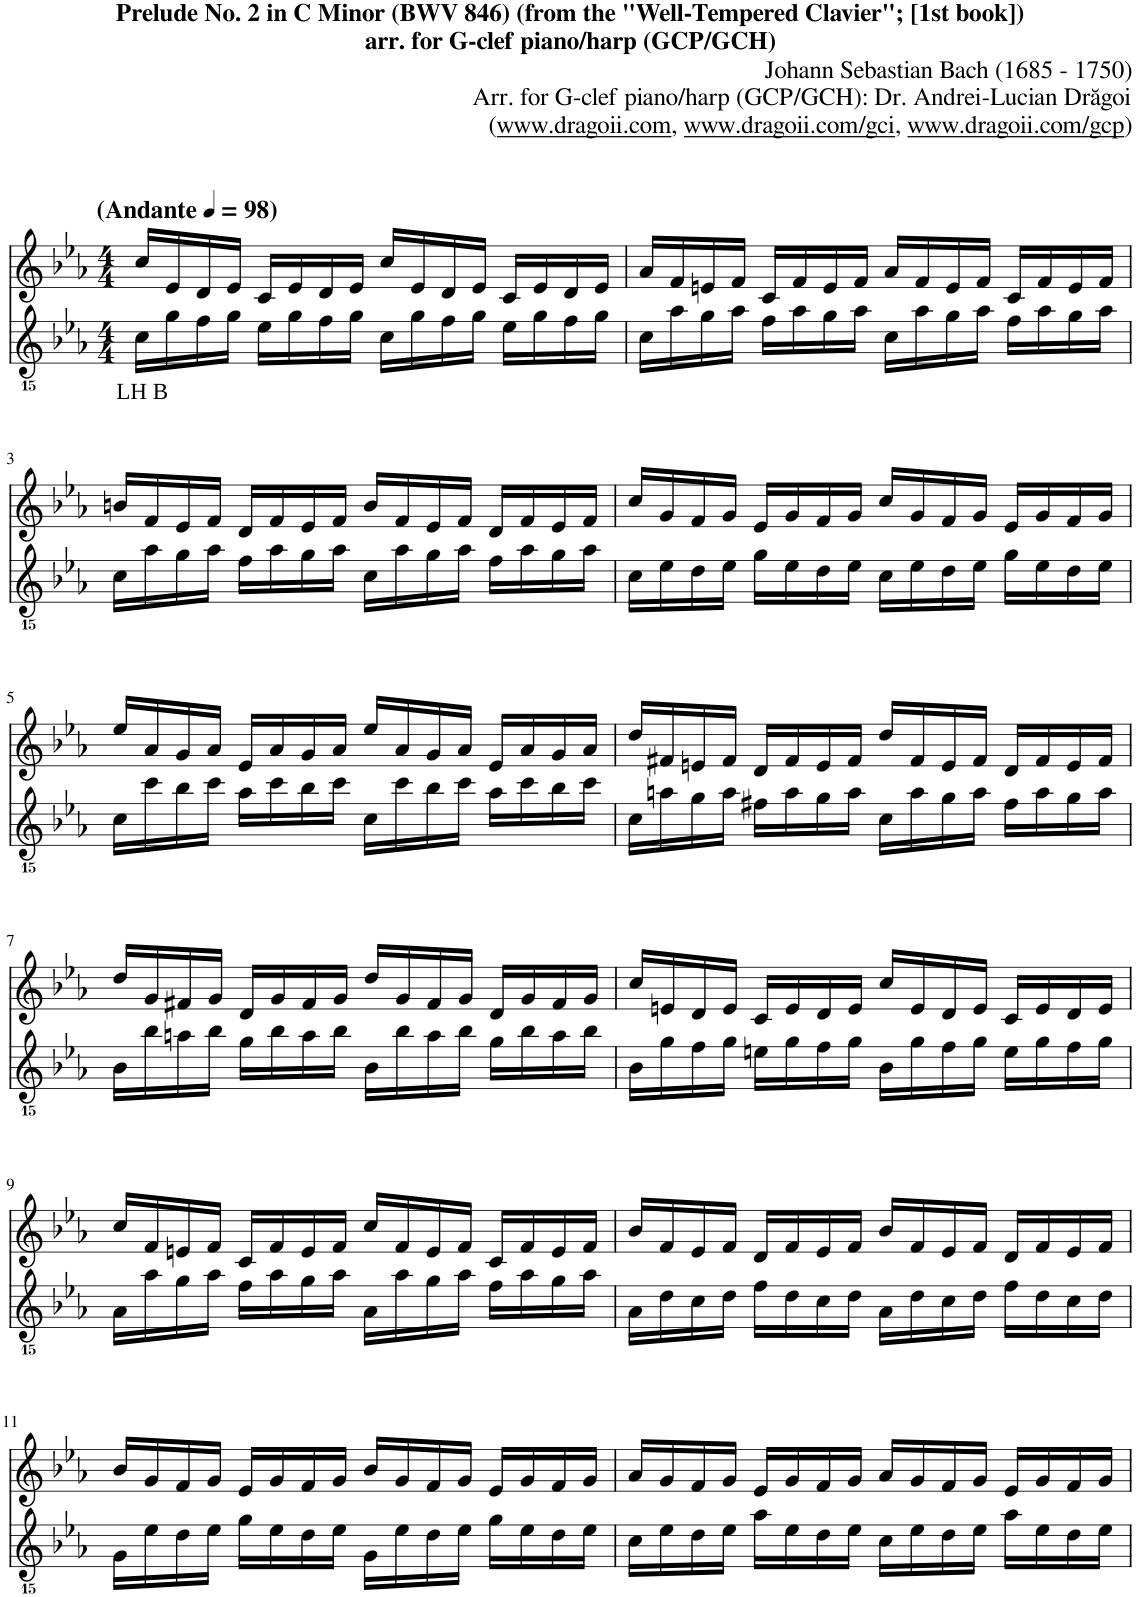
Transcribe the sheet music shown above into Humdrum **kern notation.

**kern	**text	**kern
*part2	*part2	*part1
*staff2	*staff2	*staff1
*I"Piano	*	*I"Piano
*I'Pno	*	*I'Pno
*clefGvv2	*	*clefG2
*k[b-e-a-]	*	*k[b-e-a-]
*M4/4	*	*M4/4
*MM98	*	*MM98
=1	=1	=1
!	!	!LO:TX:a:B:t=(Andante
!	!	!LO:TX:a:B:t=)
!	!LO:LY:b	!
16C\LL	LH B	16cc/LL
16G\	.	16e-/
16F\	.	16d/
16G\JJ	.	16e-/JJ
16E-\LL	.	16c/LL
16G\	.	16e-/
16F\	.	16d/
16G\JJ	.	16e-/JJ
16C\LL	.	16cc/LL
16G\	.	16e-/
16F\	.	16d/
16G\JJ	.	16e-/JJ
16E-\LL	.	16c/LL
16G\	.	16e-/
16F\	.	16d/
16G\JJ	.	16e-/JJ
=2	=2	=2
16C\LL	.	16a-/LL
16A-\	.	16f/
16G\	.	16en/
16A-\JJ	.	16f/JJ
16F\LL	.	16c/LL
16A-\	.	16f/
16G\	.	16e/
16A-\JJ	.	16f/JJ
16C\LL	.	16a-/LL
16A-\	.	16f/
16G\	.	16e/
16A-\JJ	.	16f/JJ
16F\LL	.	16c/LL
16A-\	.	16f/
16G\	.	16e/
16A-\JJ	.	16f/JJ
!!LO:LB:g=z
=3	=3	=3
16C\LL	.	16bn/LL
16A-\	.	16f/
16G\	.	16e-/
16A-\JJ	.	16f/JJ
16F\LL	.	16d/LL
16A-\	.	16f/
16G\	.	16e-/
16A-\JJ	.	16f/JJ
16C\LL	.	16b/LL
16A-\	.	16f/
16G\	.	16e-/
16A-\JJ	.	16f/JJ
16F\LL	.	16d/LL
16A-\	.	16f/
16G\	.	16e-/
16A-\JJ	.	16f/JJ
=4	=4	=4
16C\LL	.	16cc/LL
16E-\	.	16g/
16D\	.	16f/
16E-\JJ	.	16g/JJ
16G\LL	.	16e-/LL
16E-\	.	16g/
16D\	.	16f/
16E-\JJ	.	16g/JJ
16C\LL	.	16cc/LL
16E-\	.	16g/
16D\	.	16f/
16E-\JJ	.	16g/JJ
16G\LL	.	16e-/LL
16E-\	.	16g/
16D\	.	16f/
16E-\JJ	.	16g/JJ
!!LO:LB:g=z
=5	=5	=5
16C\LL	.	16ee-/LL
16c\	.	16a-/
16B-\	.	16g/
16c\JJ	.	16a-/JJ
16A-\LL	.	16e-/LL
16c\	.	16a-/
16B-\	.	16g/
16c\JJ	.	16a-/JJ
16C\LL	.	16ee-/LL
16c\	.	16a-/
16B-\	.	16g/
16c\JJ	.	16a-/JJ
16A-\LL	.	16e-/LL
16c\	.	16a-/
16B-\	.	16g/
16c\JJ	.	16a-/JJ
=6	=6	=6
16C\LL	.	16dd/LL
16An\	.	16f#X/
16G\	.	16en/
16A\JJ	.	16f#/JJ
16F#X\LL	.	16d/LL
16A\	.	16f#/
16G\	.	16e/
16A\JJ	.	16f#/JJ
16C\LL	.	16dd/LL
16A\	.	16f#/
16G\	.	16e/
16A\JJ	.	16f#/JJ
16F#\LL	.	16d/LL
16A\	.	16f#/
16G\	.	16e/
16A\JJ	.	16f#/JJ
!!LO:LB:g=z
=7	=7	=7
16BB-\LL	.	16dd/LL
16B-\	.	16g/
16An\	.	16f#X/
16B-\JJ	.	16g/JJ
16G\LL	.	16d/LL
16B-\	.	16g/
16A\	.	16f#/
16B-\JJ	.	16g/JJ
16BB-\LL	.	16dd/LL
16B-\	.	16g/
16A\	.	16f#/
16B-\JJ	.	16g/JJ
16G\LL	.	16d/LL
16B-\	.	16g/
16A\	.	16f#/
16B-\JJ	.	16g/JJ
=8	=8	=8
16BB-\LL	.	16cc/LL
16G\	.	16en/
16F\	.	16d/
16G\JJ	.	16e/JJ
16En\LL	.	16c/LL
16G\	.	16e/
16F\	.	16d/
16G\JJ	.	16e/JJ
16BB-\LL	.	16cc/LL
16G\	.	16e/
16F\	.	16d/
16G\JJ	.	16e/JJ
16E\LL	.	16c/LL
16G\	.	16e/
16F\	.	16d/
16G\JJ	.	16e/JJ
!!LO:LB:g=z
=9	=9	=9
16AA-\LL	.	16cc/LL
16A-\	.	16f/
16G\	.	16en/
16A-\JJ	.	16f/JJ
16F\LL	.	16c/LL
16A-\	.	16f/
16G\	.	16e/
16A-\JJ	.	16f/JJ
16AA-\LL	.	16cc/LL
16A-\	.	16f/
16G\	.	16e/
16A-\JJ	.	16f/JJ
16F\LL	.	16c/LL
16A-\	.	16f/
16G\	.	16e/
16A-\JJ	.	16f/JJ
=10	=10	=10
16AA-\LL	.	16b-/LL
16D\	.	16f/
16C\	.	16e-/
16D\JJ	.	16f/JJ
16F\LL	.	16d/LL
16D\	.	16f/
16C\	.	16e-/
16D\JJ	.	16f/JJ
16AA-\LL	.	16b-/LL
16D\	.	16f/
16C\	.	16e-/
16D\JJ	.	16f/JJ
16F\LL	.	16d/LL
16D\	.	16f/
16C\	.	16e-/
16D\JJ	.	16f/JJ
!!LO:LB:g=z
=11	=11	=11
16GG\LL	.	16b-/LL
16E-\	.	16g/
16D\	.	16f/
16E-\JJ	.	16g/JJ
16G\LL	.	16e-/LL
16E-\	.	16g/
16D\	.	16f/
16E-\JJ	.	16g/JJ
16GG\LL	.	16b-/LL
16E-\	.	16g/
16D\	.	16f/
16E-\JJ	.	16g/JJ
16G\LL	.	16e-/LL
16E-\	.	16g/
16D\	.	16f/
16E-\JJ	.	16g/JJ
=12	=12	=12
16C\LL	.	16a-/LL
16E-\	.	16g/
16D\	.	16f/
16E-\JJ	.	16g/JJ
16A-\LL	.	16e-/LL
16E-\	.	16g/
16D\	.	16f/
16E-\JJ	.	16g/JJ
16C\LL	.	16a-/LL
16E-\	.	16g/
16D\	.	16f/
16E-\JJ	.	16g/JJ
16A-\LL	.	16e-/LL
16E-\	.	16g/
16D\	.	16f/
16E-\JJ	.	16g/JJ
=	=	=
*-	*-	*-
